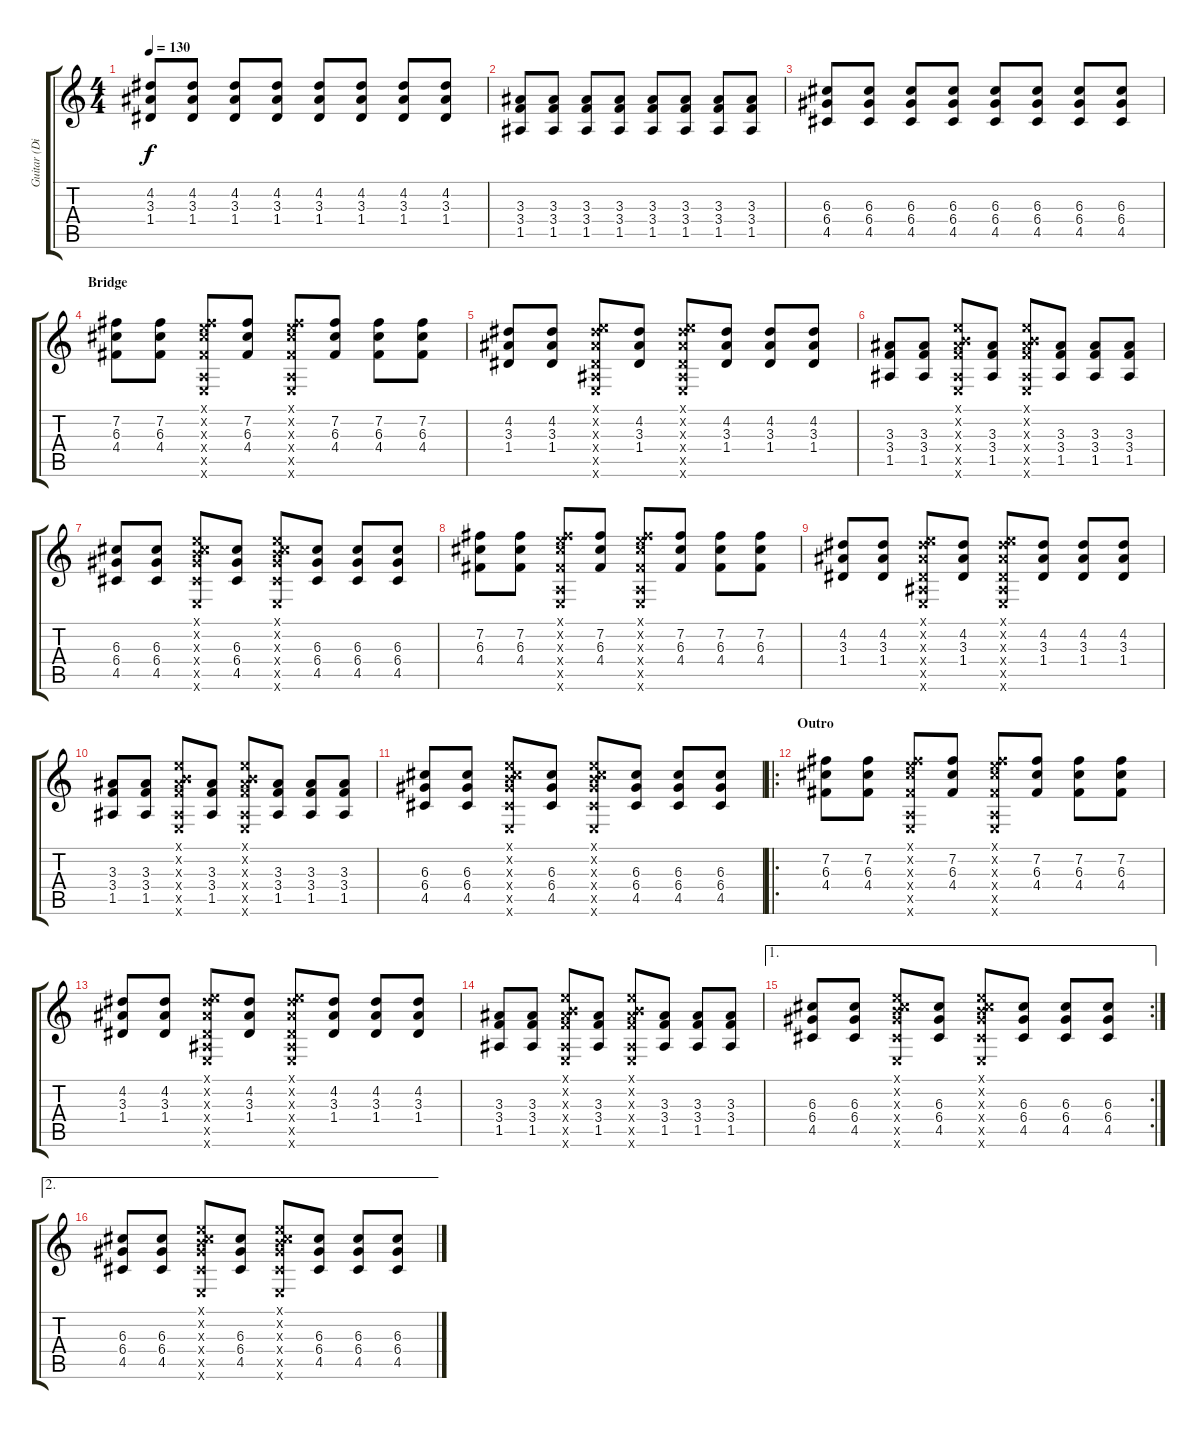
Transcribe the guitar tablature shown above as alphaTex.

\track ("Guitar (Distortion)" "Guitar (Di") {instrument distortionguitar}
\staff {score tabs}
\tuning (E4 B3 G3 D3 A2 E2) {hide}
\ts (4 4)
\tempo 130
\clef g2
\ks c
(4.2 3.3 1.4).8{dy f} (4.2 3.3 1.4).8 (4.2 3.3 1.4).8 (4.2 3.3 1.4).8 (4.2 3.3 1.4).8 (4.2 3.3 1.4).8 (4.2 3.3 1.4).8 (4.2 3.3 1.4).8 |
(3.3 3.4 1.5).8 (3.3 3.4 1.5).8 (3.3 3.4 1.5).8 (3.3 3.4 1.5).8 (3.3 3.4 1.5).8 (3.3 3.4 1.5).8 (3.3 3.4 1.5).8 (3.3 3.4 1.5).8 |
(6.3 6.4 4.5).8 (6.3 6.4 4.5).8 (6.3 6.4 4.5).8 (6.3 6.4 4.5).8 (6.3 6.4 4.5).8 (6.3 6.4 4.5).8 (6.3 6.4 4.5).8 (6.3 6.4 4.5).8 |
\section ("" "Bridge")
(7.2 6.3 4.4).8{volume 13} (7.2 6.3 4.4).8 (0.1{x} 7.2{x} 6.3{x} 4.4{x} 0.5{x} 0.6{x}).8 (7.2 6.3 4.4).8 (0.1{x} 7.2{x} 6.3{x} 4.4{x} 0.5{x} 0.6{x}).8 (7.2 6.3 4.4).8 (7.2 6.3 4.4).8 (7.2 6.3 4.4).8 |
(4.2 3.3 1.4).8 (4.2 3.3 1.4).8 (0.1{x} 4.2{x} 3.3{x} 1.4{x} 1.5{x} 0.6{x}).8 (4.2 3.3 1.4).8 (0.1{x} 4.2{x} 3.3{x} 1.4{x} 1.5{x} 0.6{x}).8 (4.2 3.3 1.4).8 (4.2 3.3 1.4).8 (4.2 3.3 1.4).8 |
(3.3 3.4 1.5).8 (3.3 3.4 1.5).8 (0.1{x} 0.2{x} 3.3{x} 3.4{x} 1.5{x} 0.6{x}).8 (3.3 3.4 1.5).8 (0.1{x} 0.2{x} 3.3{x} 3.4{x} 1.5{x} 0.6{x}).8 (3.3 3.4 1.5).8 (3.3 3.4 1.5).8 (3.3 3.4 1.5).8 |
(6.3 6.4 4.5).8 (6.3 6.4 4.5).8 (0.1{x} 0.2{x} 6.3{x} 6.4{x} 4.5{x} 0.6{x}).8 (6.3 6.4 4.5).8 (0.1{x} 0.2{x} 6.3{x} 6.4{x} 4.5{x} 0.6{x}).8 (6.3 6.4 4.5).8 (6.3 6.4 4.5).8 (6.3 6.4 4.5).8 |
(7.2 6.3 4.4).8 (7.2 6.3 4.4).8 (0.1{x} 7.2{x} 6.3{x} 4.4{x} 0.5{x} 0.6{x}).8 (7.2 6.3 4.4).8 (0.1{x} 7.2{x} 6.3{x} 4.4{x} 0.5{x} 0.6{x}).8 (7.2 6.3 4.4).8 (7.2 6.3 4.4).8 (7.2 6.3 4.4).8 |
(4.2 3.3 1.4).8 (4.2 3.3 1.4).8 (0.1{x} 4.2{x} 3.3{x} 1.4{x} 1.5{x} 0.6{x}).8 (4.2 3.3 1.4).8 (0.1{x} 4.2{x} 3.3{x} 1.4{x} 1.5{x} 0.6{x}).8 (4.2 3.3 1.4).8 (4.2 3.3 1.4).8 (4.2 3.3 1.4).8 |
(3.3 3.4 1.5).8 (3.3 3.4 1.5).8 (0.1{x} 0.2{x} 3.3{x} 3.4{x} 1.5{x} 0.6{x}).8 (3.3 3.4 1.5).8 (0.1{x} 0.2{x} 3.3{x} 3.4{x} 1.5{x} 0.6{x}).8 (3.3 3.4 1.5).8 (3.3 3.4 1.5).8 (3.3 3.4 1.5).8 |
(6.3 6.4 4.5).8 (6.3 6.4 4.5).8 (0.1{x} 0.2{x} 6.3{x} 6.4{x} 4.5{x} 0.6{x}).8 (6.3 6.4 4.5).8 (0.1{x} 0.2{x} 6.3{x} 6.4{x} 4.5{x} 0.6{x}).8 (6.3 6.4 4.5).8 (6.3 6.4 4.5).8 (6.3 6.4 4.5).8 |
\ro
\section ("" "Outro")
(7.2 6.3 4.4).8 (7.2 6.3 4.4).8 (0.1{x} 7.2{x} 6.3{x} 4.4{x} 0.5{x} 0.6{x}).8 (7.2 6.3 4.4).8 (0.1{x} 7.2{x} 6.3{x} 4.4{x} 0.5{x} 0.6{x}).8 (7.2 6.3 4.4).8 (7.2 6.3 4.4).8 (7.2 6.3 4.4).8 |
(4.2 3.3 1.4).8 (4.2 3.3 1.4).8 (0.1{x} 4.2{x} 3.3{x} 1.4{x} 1.5{x} 0.6{x}).8 (4.2 3.3 1.4).8 (0.1{x} 4.2{x} 3.3{x} 1.4{x} 1.5{x} 0.6{x}).8 (4.2 3.3 1.4).8 (4.2 3.3 1.4).8 (4.2 3.3 1.4).8 |
(3.3 3.4 1.5).8 (3.3 3.4 1.5).8 (0.1{x} 0.2{x} 3.3{x} 3.4{x} 1.5{x} 0.6{x}).8 (3.3 3.4 1.5).8 (0.1{x} 0.2{x} 3.3{x} 3.4{x} 1.5{x} 0.6{x}).8 (3.3 3.4 1.5).8 (3.3 3.4 1.5).8 (3.3 3.4 1.5).8 |
\ae 1
\rc 2
(6.3 6.4 4.5).8 (6.3 6.4 4.5).8 (0.1{x} 0.2{x} 6.3{x} 6.4{x} 4.5{x} 0.6{x}).8 (6.3 6.4 4.5).8 (0.1{x} 0.2{x} 6.3{x} 6.4{x} 4.5{x} 0.6{x}).8 (6.3 6.4 4.5).8 (6.3 6.4 4.5).8 (6.3 6.4 4.5).8 |
\ae 2
(6.3 6.4 4.5).8 (6.3 6.4 4.5).8 (0.1{x} 0.2{x} 6.3{x} 6.4{x} 4.5{x} 0.6{x}).8 (6.3 6.4 4.5).8 (0.1{x} 0.2{x} 6.3{x} 6.4{x} 4.5{x} 0.6{x}).8 (6.3 6.4 4.5).8 (6.3 6.4 4.5).8 (6.3 6.4 4.5).8
